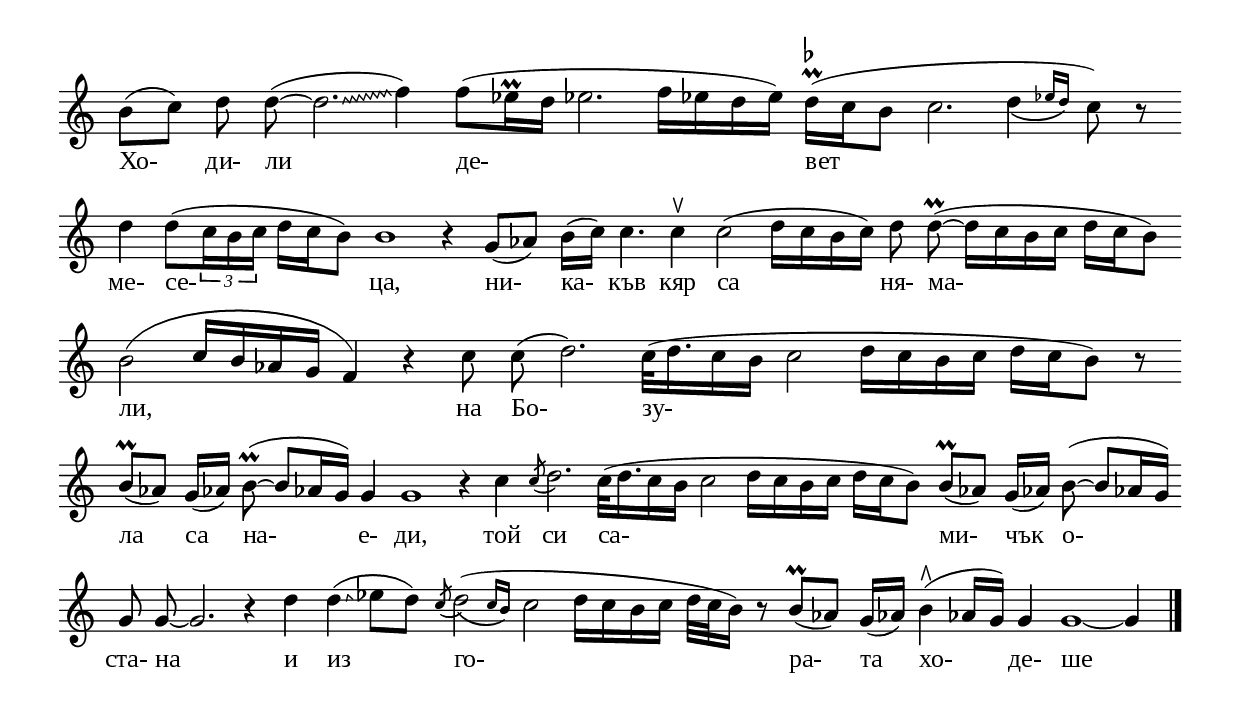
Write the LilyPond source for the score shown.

%{
td_138_2_17b
%}

\include "td-preamble.ly"

\score {
\relative c'' {
%\tempo 4 = 104
\cadenzaOn
\override Glissando #'style = #'zigzag
\phrasingSlurDown
b8([ c]) d\noBeam d(~ d2.\glissando f4) f8[( ees16\prall d] ees!2. 
f16[ ees! d ees]) d[(\prall^\markup { \flat } 
c b8] c2. \afterGrace d4\( { ees!16[ d]\) } c8) r
\bar ""
d4 d8[( \times 2/3 { c16 b c] } d[ c b8]) b1 r4 g8([ aes!]) b16[( c]) c4. c4^\ltoe 
c2( d16[ c b c]) d8\noBeam d\prall(~ d16[ c b c] d[ c b8])
\bar ""
b2( c16[ b aes! g] f4) r c'8 c\noBeam( d2.) c32([ d16. c16 b] c2 d16[ c b c] 
d[ c b8]) r8
\bar ""
b8\prall[( aes!]) g16[( aes!]) b8\noBeam\prall(~ b[ aes!16 g]) g4 g1 r4 c 
\acciaccatura c8 d2. c32[( d16. c16 b] 
\bar ""
c2 d16[ c b c] d[ c b8]) b8\prall([ aes!]) g16[( aes!]) 
b8\noBeam(~ b[ aes!16 g]) 
\bar ""
g8 g\noBeam~ g2. r4 d' d(\glissando ees!8[ d]) 
\acciaccatura c \afterGrace d2(\( { c16[ b]\) } c2 d16[ c b c] d32[ c b16]) r8
\bar ""
b8\prall[( aes!]) g16([ aes!]) b4^\rtoe( aes!16[ g]) g4 g1~ g4
 \bar "|." 
}
\addlyrics { %Де ги- ди Бо- зул вой- во- да! По- съб- рал Бо- зул по- на- брал
%до три- ста мла- ди ю- на- ка, че ги е Бо- зул 
%под- во- дил из го- ри и по пла- ни- ни.
Хо- ди- ли де- вет ме- се- ца, ни- ка- къв кяр са ня- ма- 
ли, на Бо- зу- ла са на- е- ди, той си са- ми- чък о- ста- 
на и из го- ра- та хо- де- ше }
%
\layout {
   \context { 
	    \Staff \remove "Time_signature_engraver" } 
  indent = #0
  line-width = 190\mm
  ragged-right=##f
}
%
\midi { 
	\context {
		\Score tempoWholesPerMinute = #(ly:make-moment 104 4)
		}
	}
}
%
\header{
%  opus = "ТД-138,2,17"
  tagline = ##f
}


